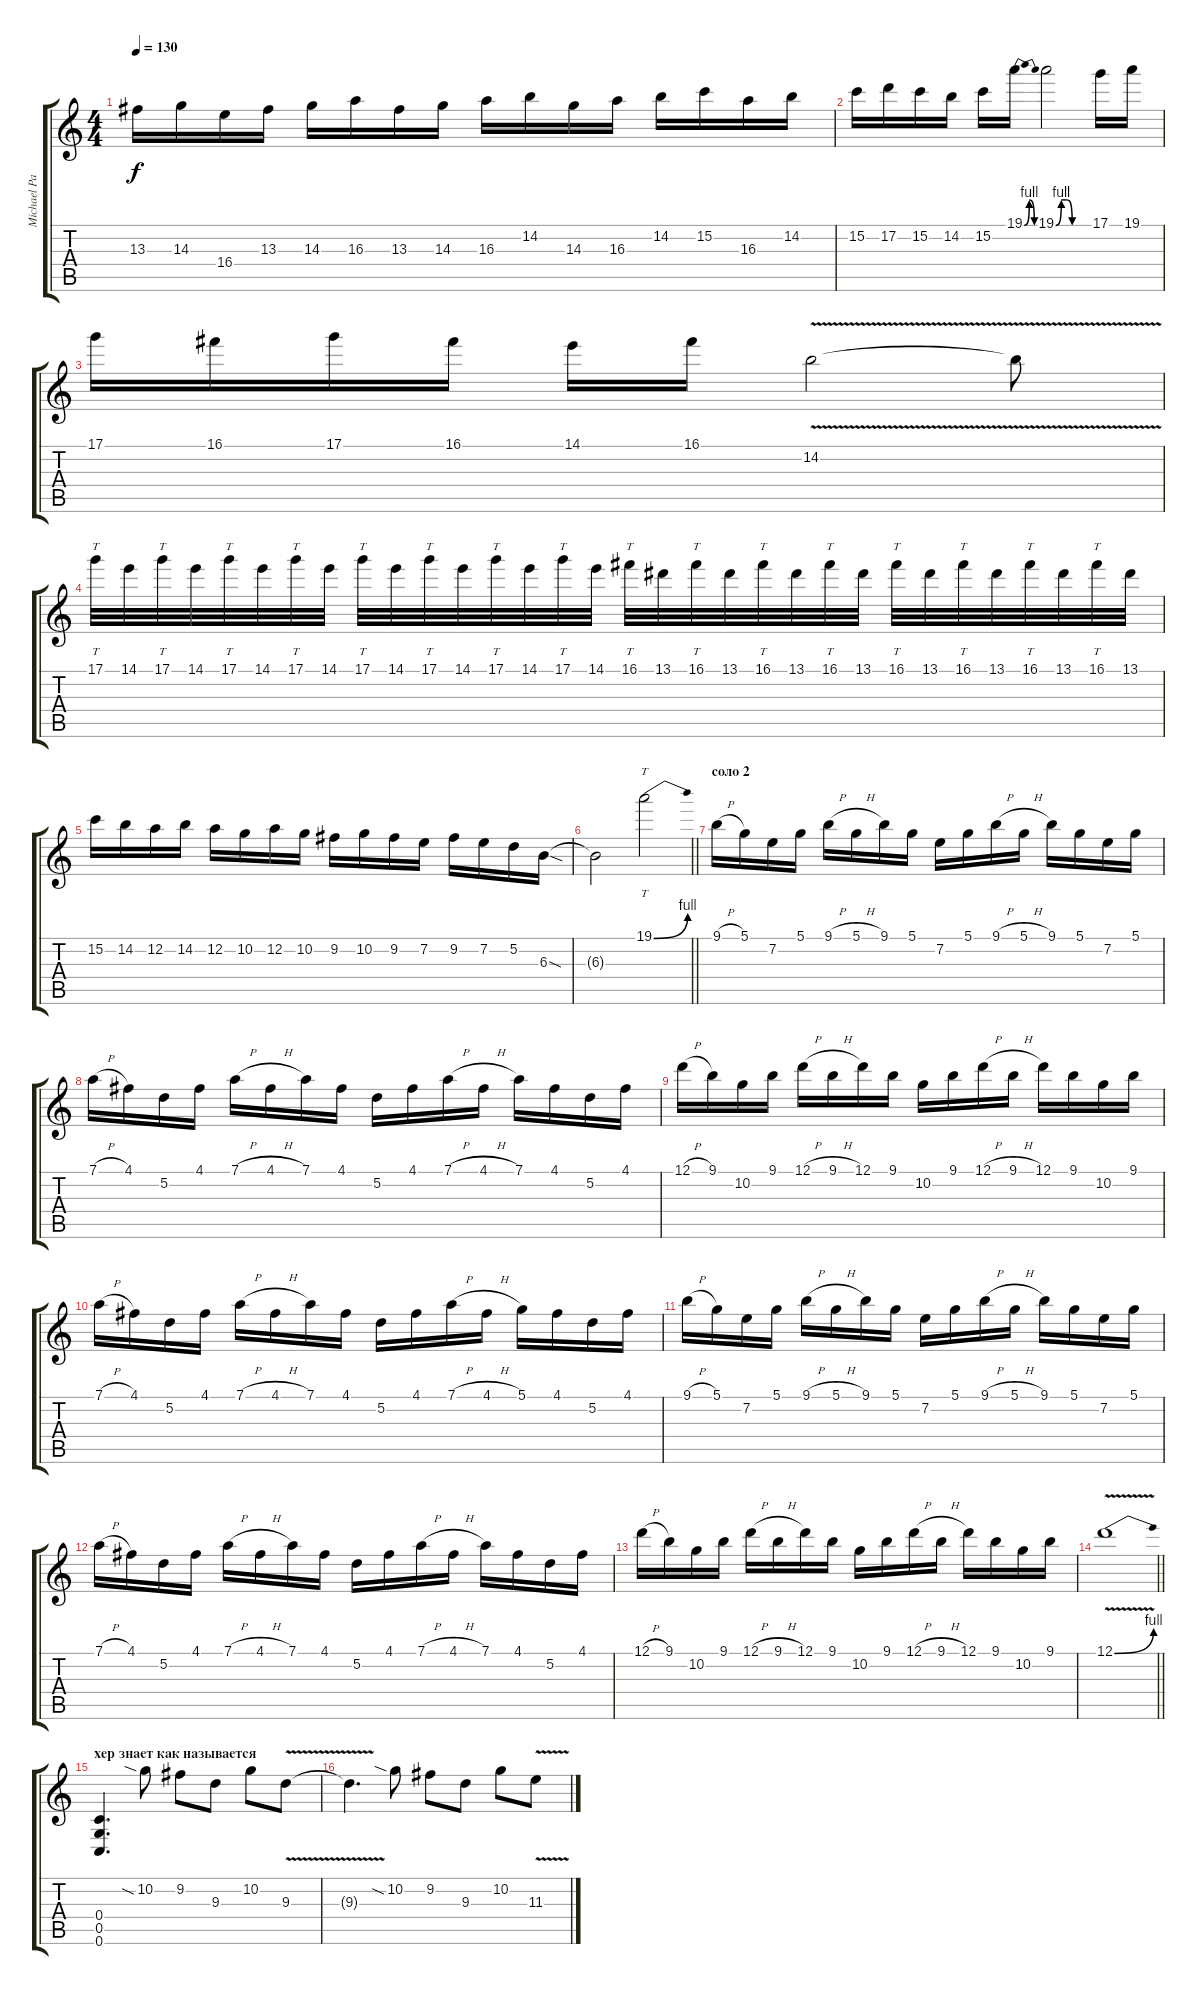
\track ("Michael Paget " "Michael Pa") {instrument distortionguitar}
\staff {score tabs}
\tuning (D4 A3 F3 C3 G2 C2) {hide}
\ts (4 4)
\tempo 130
\clef g2
\ks c
13.3.16{dy f} 14.3.16 16.4.16 13.3.16 14.3.16 16.3.16 13.3.16 14.3.16 16.3.16 14.2.16 14.3.16 16.3.16 14.2.16 15.2.16 16.3.16 14.2.16 |
15.2.16 17.2.16 15.2.16 14.2.16 15.2.16 19.1{be (bendrelease 0 0 31 4 31 4 60 0)}.16 19.1{be (custom 0 0 10 4 20 4 30 0 60 0)}.2 17.1.16 19.1.16 |
17.1.16 16.1.16 17.1.16 16.1.16 14.1.16 16.1.16 14.2{v}.2 14.2{t}.8 |
17.1.32{tt} 14.1.32 17.1.32{tt} 14.1.32 17.1.32{tt} 14.1.32 17.1.32{tt} 14.1.32 17.1.32{tt} 14.1.32 17.1.32{tt} 14.1.32 17.1.32{tt} 14.1.32 17.1.32{tt} 14.1.32 16.1.32{tt} 13.1.32 16.1.32{tt} 13.1.32 16.1.32{tt} 13.1.32 16.1.32{tt} 13.1.32 16.1.32{tt} 13.1.32 16.1.32{tt} 13.1.32 16.1.32{tt} 13.1.32 16.1.32{tt} 13.1.32 |
15.2.16 14.2.16 12.2.16 14.2.16 12.2.16 10.2.16 12.2.16 10.2.16 9.2.16 10.2.16 9.2.16 7.2.16 9.2.16 7.2.16 5.2.16 6.3{sod}.16 |
\barLineRight lightlight
6.3{t}.2 19.1{be (bend 0 0 60 4)}.2{tt} |
\section ("" "соло 2")
9.1{h}.16 5.1.16 7.2.16 5.1.16 9.1{h}.16 5.1{h}.16 9.1.16 5.1.16 7.2.16 5.1.16 9.1{h}.16 5.1{h}.16 9.1.16 5.1.16 7.2.16 5.1.16 |
7.1{h}.16 4.1.16 5.2.16 4.1.16 7.1{h}.16 4.1{h}.16 7.1.16 4.1.16 5.2.16 4.1.16 7.1{h}.16 4.1{h}.16 7.1.16 4.1.16 5.2.16 4.1.16 |
12.1{h}.16 9.1.16 10.2.16 9.1.16 12.1{h}.16 9.1{h}.16 12.1.16 9.1.16 10.2.16 9.1.16 12.1{h}.16 9.1{h}.16 12.1.16 9.1.16 10.2.16 9.1.16 |
7.1{h}.16 4.1.16 5.2.16 4.1.16 7.1{h}.16 4.1{h}.16 7.1.16 4.1.16 5.2.16 4.1.16 7.1{h}.16 4.1{h}.16 5.1.16 4.1.16 5.2.16 4.1.16 |
9.1{h}.16 5.1.16 7.2.16 5.1.16 9.1{h}.16 5.1{h}.16 9.1.16 5.1.16 7.2.16 5.1.16 9.1{h}.16 5.1{h}.16 9.1.16 5.1.16 7.2.16 5.1.16 |
7.1{h}.16 4.1.16 5.2.16 4.1.16 7.1{h}.16 4.1{h}.16 7.1.16 4.1.16 5.2.16 4.1.16 7.1{h}.16 4.1{h}.16 7.1.16 4.1.16 5.2.16 4.1.16 |
12.1{h}.16 9.1.16 10.2.16 9.1.16 12.1{h}.16 9.1{h}.16 12.1.16 9.1.16 10.2.16 9.1.16 12.1{h}.16 9.1{h}.16 12.1.16 9.1.16 10.2.16 9.1.16 |
\barLineRight lightlight
12.1{be (bend 0 0 60 4) v}.1 |
\section ("" "хер знает как называется")
(0.4 0.5 0.6).4{d} 10.2{sia}.8 9.2.8 9.3.8 10.2.8 9.3{v}.8 |
9.3{t}.4{d} 10.2{sia}.8 9.2.8 9.3.8 10.2.8 11.3{v}.8
